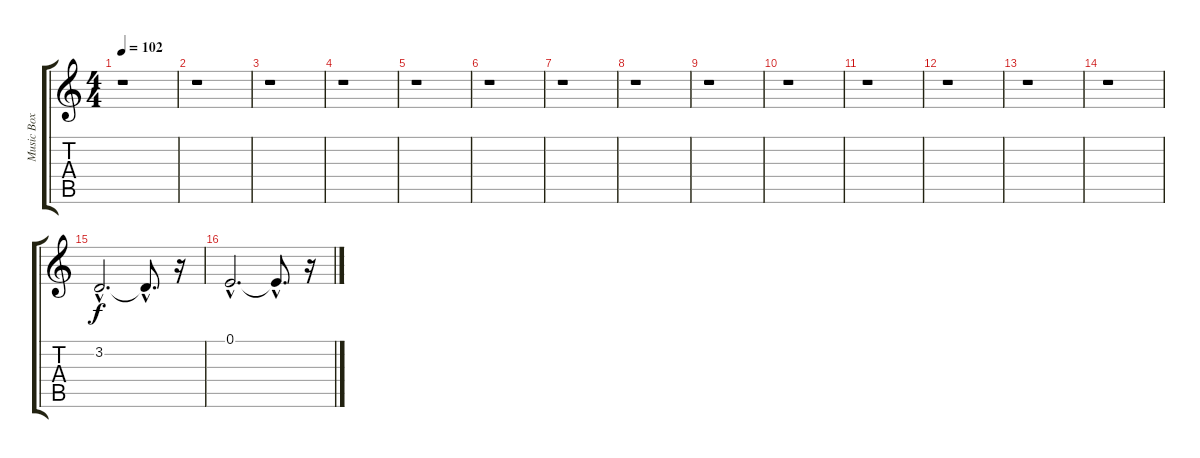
\track ("Music Box" "Music Box") {instrument musicbox}
\staff {score tabs}
\tuning (E4 B3 G3 D3 A2 E2) {hide}
\ts (4 4)
\tempo 102
\clef g2
\ks c
r.1{dy f instrument musicbox} |
r.1 |
r.1 |
r.1 |
r.1 |
r.1 |
r.1 |
r.1 |
r.1 |
r.1 |
r.1 |
r.1 |
r.1 |
r.1 |
3.2{hac}.2{d} 3.2{hac t}.8{d} r.16 |
0.1{hac}.2{d} 0.1{hac t}.8{d} r.16
